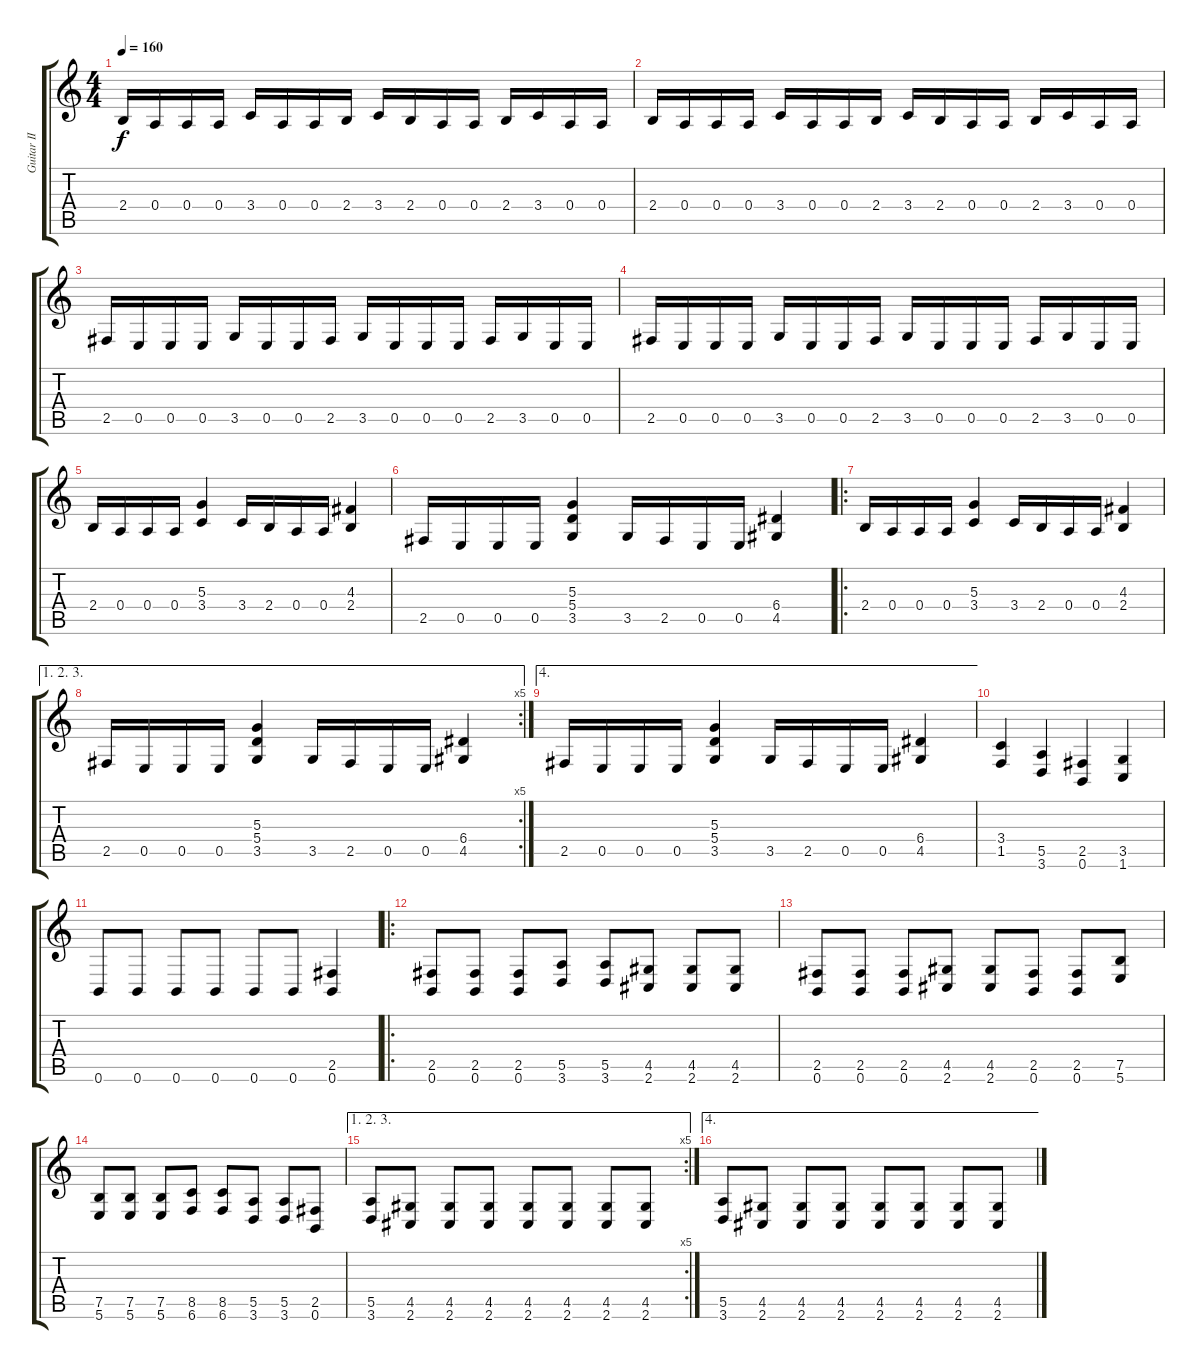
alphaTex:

\track ("Guitar II" "Guitar II") {instrument distortionguitar}
\staff {score tabs}
\tuning (B3 Gb3 D3 A2 E2 B1) {hide}
\ts (4 4)
\tempo 160
\clef g2
\ks c
2.4.16{dy f} 0.4.16 0.4.16 0.4.16 3.4.16 0.4.16 0.4.16 2.4.16 3.4.16 2.4.16 0.4.16 0.4.16 2.4.16 3.4.16 0.4.16 0.4.16 |
2.4.16 0.4.16 0.4.16 0.4.16 3.4.16 0.4.16 0.4.16 2.4.16 3.4.16 2.4.16 0.4.16 0.4.16 2.4.16 3.4.16 0.4.16 0.4.16 |
2.5.16 0.5.16 0.5.16 0.5.16 3.5.16 0.5.16 0.5.16 2.5.16 3.5.16 0.5.16 0.5.16 0.5.16 2.5.16 3.5.16 0.5.16 0.5.16 |
2.5.16 0.5.16 0.5.16 0.5.16 3.5.16 0.5.16 0.5.16 2.5.16 3.5.16 0.5.16 0.5.16 0.5.16 2.5.16 3.5.16 0.5.16 0.5.16 |
2.4.16 0.4.16 0.4.16 0.4.16 (5.3 3.4).4 3.4.16 2.4.16 0.4.16 0.4.16 (4.3 2.4).4 |
2.5.16 0.5.16 0.5.16 0.5.16 (5.3 5.4 3.5).4 3.5.16 2.5.16 0.5.16 0.5.16 (6.4 4.5).4 |
\ro
2.4.16 0.4.16 0.4.16 0.4.16 (5.3 3.4).4 3.4.16 2.4.16 0.4.16 0.4.16 (4.3 2.4).4 |
\ae (1 2 3)
\rc 5
2.5.16 0.5.16 0.5.16 0.5.16 (5.3 5.4 3.5).4 3.5.16 2.5.16 0.5.16 0.5.16 (6.4 4.5).4 |
\ae 4
2.5.16 0.5.16 0.5.16 0.5.16 (5.3 5.4 3.5).4 3.5.16 2.5.16 0.5.16 0.5.16 (6.4 4.5).4 |
(3.4 1.5).4 (5.5 3.6).4 (2.5 0.6).4 (3.5 1.6).4 |
0.6.8 0.6.8 0.6.8 0.6.8 0.6.8 0.6.8 (2.5 0.6).4 |
\ro
(2.5 0.6).8 (2.5 0.6).8 (2.5 0.6).8 (5.5 3.6).8 (5.5 3.6).8 (4.5 2.6).8 (4.5 2.6).8 (4.5 2.6).8 |
(2.5 0.6).8 (2.5 0.6).8 (2.5 0.6).8 (4.5 2.6).8 (4.5 2.6).8 (2.5 0.6).8 (2.5 0.6).8 (7.5 5.6).8 |
(7.5 5.6).8 (7.5 5.6).8 (7.5 5.6).8 (8.5 6.6).8 (8.5 6.6).8 (5.5 3.6).8 (5.5 3.6).8 (2.5 0.6).8 |
\ae (1 2 3)
\rc 5
(5.5 3.6).8 (4.5 2.6).8 (4.5 2.6).8 (4.5 2.6).8 (4.5 2.6).8 (4.5 2.6).8 (4.5 2.6).8 (4.5 2.6).8 |
\ae 4
(5.5 3.6).8 (4.5 2.6).8 (4.5 2.6).8 (4.5 2.6).8 (4.5 2.6).8 (4.5 2.6).8 (4.5 2.6).8 (4.5 2.6).8
